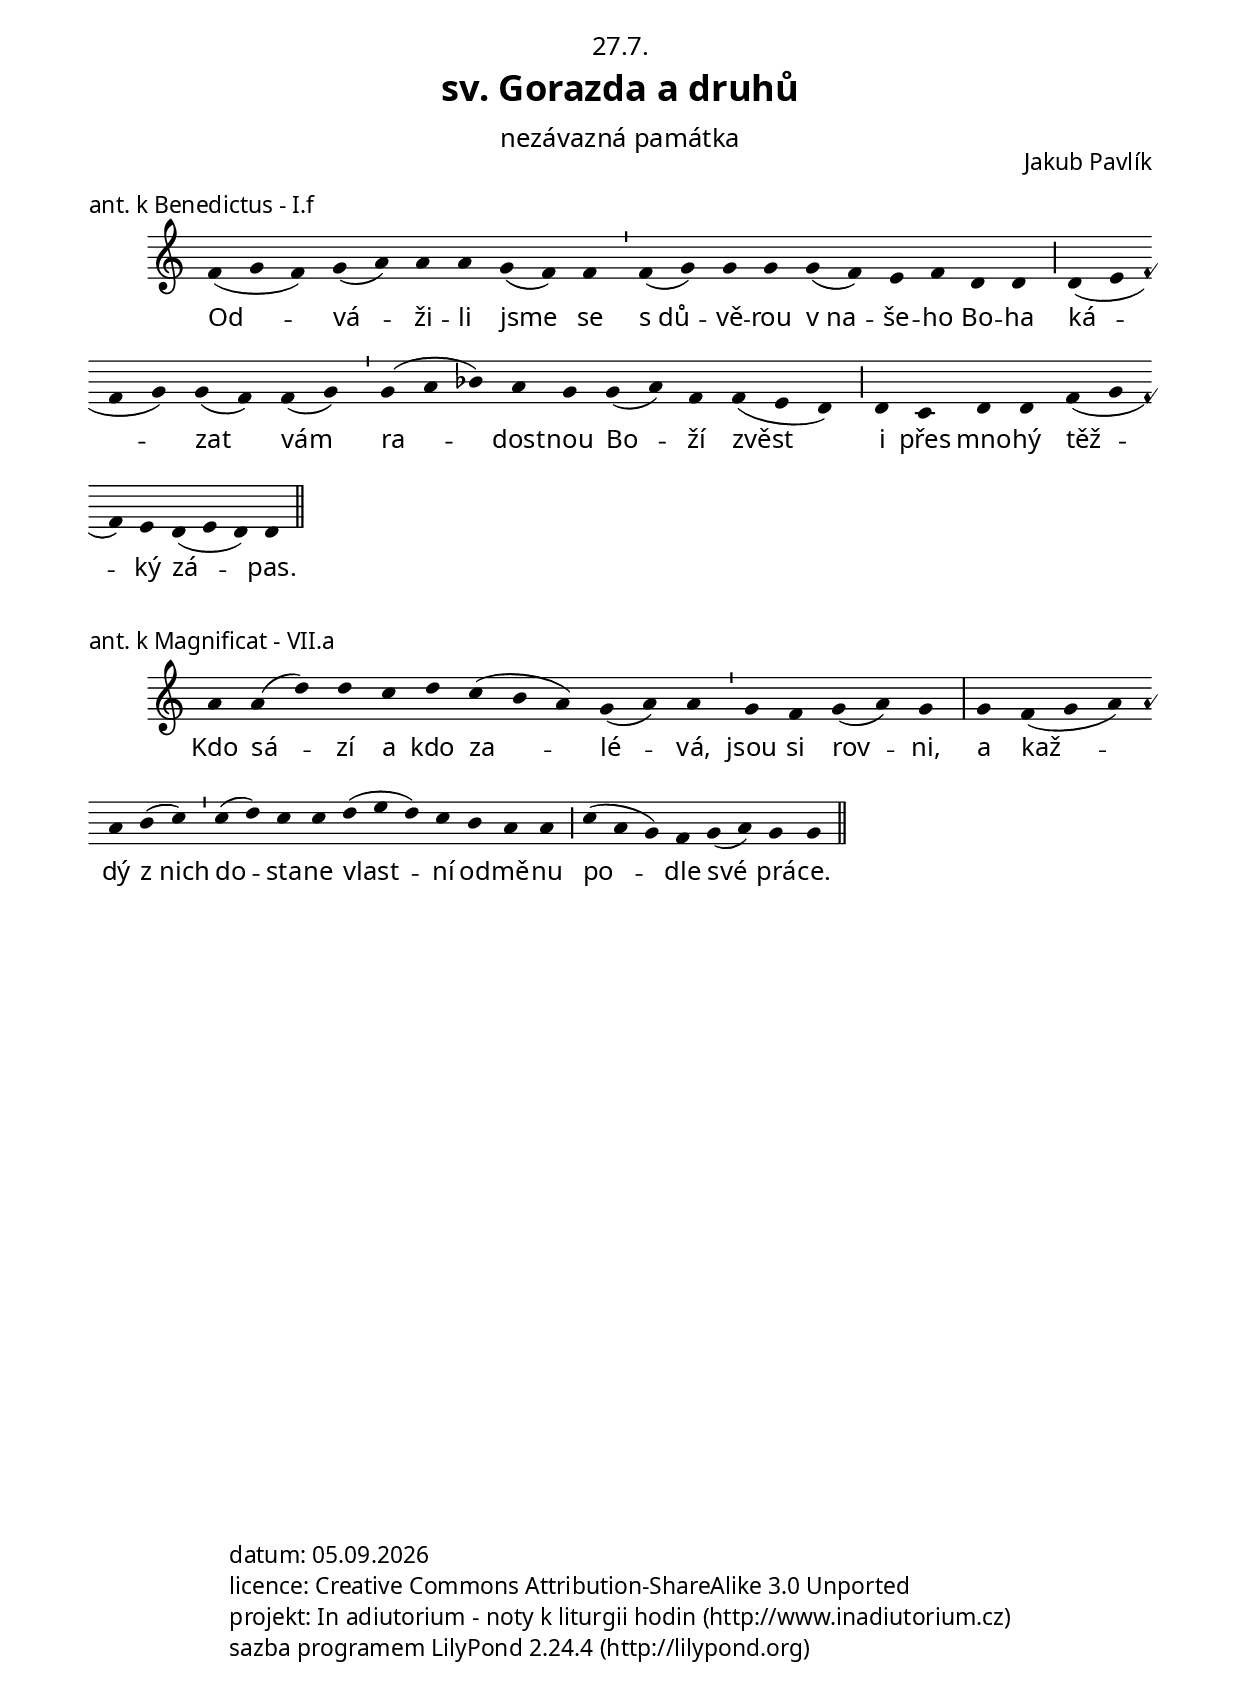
\version "2.15.40"

\include "../spolecne.ly"
\include "../dilyresponsorii.ly"

\header {
  title = \markup\titleSvatek
            "sv. Gorazda a druhů"
            "nezávazná památka"
            27.7.
  composer = "Jakub Pavlík"
}

\score {
  \relative c' {
    \choralniRezim
    f4( g f) g( a) a a g( f) f \barMin
    f( g) g g g( f) e f d d \barMaior
    d( e f g) g( f) f( g) \barMin g( a bes) a g g( a) f f( e d) \barMaior
    d c d d f( g f) e d( e d) d \barFinalis
  }
  \addlyrics {
    Od -- vá -- ži -- li jsme se
    s_dů -- vě -- rou v_na -- še -- ho Bo -- ha
    ká -- zat vám ra -- dost -- nou Bo -- ží zvěst
    i přes mno -- hý těž -- ký zá -- pas.
  }
  \header {
    quid = "ant. k Benedictus"
    modus = "I"
    differentia = "f"
    psalmus = ""
    id = ""
    piece = \markup {\sestavTitulekBezZalmu}
  }
}

\score {
  \relative c'' {
    \choralniRezim
    a4 a( d) d c d c( b a) g( a) a \barMin
    g f g( a) g \barMax
    g f( g a) a b( c) \barMin c( d) c c d( e d) c b a a \barMaior
    c( a g) f g( a) g g \barFinalis
  }
  \addlyrics {
    Kdo sá -- zí a kdo za -- lé -- vá,
    jsou si rov -- ni,
    a kaž -- dý z_nich do -- sta -- ne vlast -- ní od -- mě -- nu
    po -- dle své prá -- ce.
  }
  \header {
    quid = "ant. k Magnificat"
    modus = "VII"
    differentia = "a"
    psalmus = ""
    id = ""
    piece = \markup {\sestavTitulekBezZalmu}
  }
}